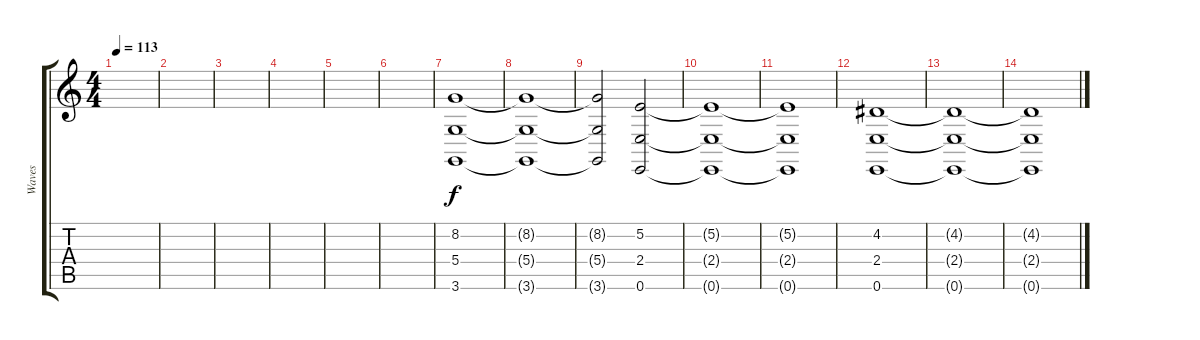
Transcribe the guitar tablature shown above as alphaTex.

\track ("Waves" "Waves") {instrument seashore}
\staff {score tabs}
\tuning (E4 B3 G3 D3 A2 E2) {hide}
\ts (4 4)
\tempo 113
\clef g2
\ks c
|
|
|
|
|
|
(8.2 5.4 3.6).1{instrument seashore} |
(8.2{t} 5.4{t} 3.6{t}).1 |
(8.2{t} 5.4{t} 3.6{t}).2 (5.2 2.4 0.6).2 |
(5.2{t} 2.4{t} 0.6{t}).1 |
(5.2{t} 2.4{t} 0.6{t}).1 |
(4.2 2.4 0.6).1 |
(4.2{t} 2.4{t} 0.6{t}).1 |
(4.2{t} 2.4{t} 0.6{t}).1
